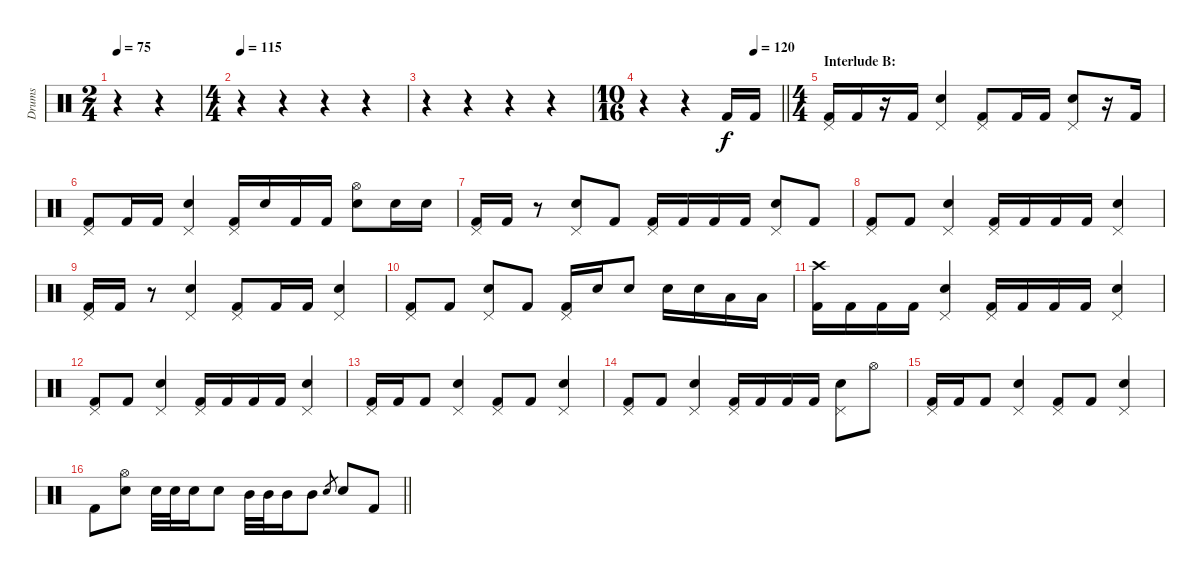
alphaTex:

\track ("Drums" "Drums") {instrument percussion}
\staff {score}
\articulation defaults
\ts (2 4)
\tempo 75
\clef neutral
\ks c
r.4{dy f} r.4 |
\ts (4 4)
\tempo 115
r.4 r.4 r.4 r.4 |
r.4 r.4 r.4 r.4 |
\ts (10 16)
\tempo (120 0.8)
\barLineRight lightlight
r.4 r.4 "Kick (hit) 2".16 "Kick (hit) 2".16 |
\ts (4 4)
\section ("" "Interlude B:")
("Pedal Hi-Hat (hit)" "Kick (hit) 2").16 "Kick (hit) 2".16 r.16 "Kick (hit) 2".16 ("Pedal Hi-Hat (hit)" "Electric Snare (hit)").4 ("Pedal Hi-Hat (hit)" "Kick (hit) 2").8 "Kick (hit) 2".16 "Kick (hit) 2".16 ("Pedal Hi-Hat (hit)" "Electric Snare (hit)").8 r.16 "Kick (hit) 2".16 |
("Pedal Hi-Hat (hit)" "Kick (hit) 2").8 "Kick (hit) 2".16 "Kick (hit) 2".16 ("Pedal Hi-Hat (hit)" "Electric Snare (hit)").4 ("Pedal Hi-Hat (hit)" "Kick (hit) 2").16 "Electric Snare (hit)".16 "Kick (hit) 2".16 "Kick (hit) 2".16 ("Hi-Hat (open)" "Electric Snare (hit)").8 "Electric Snare (hit)".16 "Electric Snare (hit)".16 |
("Pedal Hi-Hat (hit)" "Kick (hit) 2").16 "Kick (hit) 2".16 r.8 ("Pedal Hi-Hat (hit)" "Electric Snare (hit)").8 "Kick (hit) 2".8 ("Pedal Hi-Hat (hit)" "Kick (hit) 2").16 "Kick (hit) 2".16 "Kick (hit) 2".16 "Kick (hit) 2".16 ("Pedal Hi-Hat (hit)" "Electric Snare (hit)").8 "Kick (hit) 2".8 |
("Pedal Hi-Hat (hit)" "Kick (hit) 2").8 "Kick (hit) 2".8 ("Pedal Hi-Hat (hit)" "Electric Snare (hit)").4 ("Pedal Hi-Hat (hit)" "Kick (hit) 2").16 "Kick (hit) 2".16 "Kick (hit) 2".16 "Kick (hit) 2".16 ("Pedal Hi-Hat (hit)" "Electric Snare (hit)").4 |
("Pedal Hi-Hat (hit)" "Kick (hit) 2").16 "Kick (hit) 2".16 r.8 ("Pedal Hi-Hat (hit)" "Electric Snare (hit)").4 ("Pedal Hi-Hat (hit)" "Kick (hit) 2").8 "Kick (hit) 2".16 "Kick (hit) 2".16 ("Pedal Hi-Hat (hit)" "Electric Snare (hit)").4 |
("Pedal Hi-Hat (hit)" "Kick (hit) 2").8 "Kick (hit) 2".8 ("Pedal Hi-Hat (hit)" "Electric Snare (hit)").8 "Kick (hit) 2".8 ("Pedal Hi-Hat (hit)" "Kick (hit) 2").16 "Electric Snare (hit)".16 "Electric Snare (hit)".8 "Electric Snare (hit)".16 "Electric Snare (hit)".16 "Low Tom (hit)".16 "Low Tom (hit)".16 |
("Crash high (hit)" "Kick (hit) 2").16 "Kick (hit) 2".16 "Kick (hit) 2".16 "Kick (hit) 2".16 ("Pedal Hi-Hat (hit)" "Electric Snare (hit)").4 ("Pedal Hi-Hat (hit)" "Kick (hit) 2").16 "Kick (hit) 2".16 "Kick (hit) 2".16 "Kick (hit) 2".16 ("Pedal Hi-Hat (hit)" "Electric Snare (hit)").4 |
("Pedal Hi-Hat (hit)" "Kick (hit) 2").8 "Kick (hit) 2".8 ("Pedal Hi-Hat (hit)" "Electric Snare (hit)").4 ("Pedal Hi-Hat (hit)" "Kick (hit) 2").16 "Kick (hit) 2".16 "Kick (hit) 2".16 "Kick (hit) 2".16 ("Pedal Hi-Hat (hit)" "Electric Snare (hit)").4 |
("Pedal Hi-Hat (hit)" "Kick (hit) 2").16 "Kick (hit) 2".16 "Kick (hit) 2".8 ("Pedal Hi-Hat (hit)" "Electric Snare (hit)").4 ("Pedal Hi-Hat (hit)" "Kick (hit) 2").8 "Kick (hit) 2".8 ("Pedal Hi-Hat (hit)" "Electric Snare (hit)").4 |
("Pedal Hi-Hat (hit)" "Kick (hit) 2").8 "Kick (hit) 2".8 ("Pedal Hi-Hat (hit)" "Electric Snare (hit)").4 ("Pedal Hi-Hat (hit)" "Kick (hit) 2").16 "Kick (hit) 2".16 "Kick (hit) 2".16 "Kick (hit) 2".16 ("Pedal Hi-Hat (hit)" "Electric Snare (hit)").8 "Hi-Hat (open)".8 |
("Pedal Hi-Hat (hit)" "Kick (hit) 2").16 "Kick (hit) 2".16 "Kick (hit) 2".8 ("Pedal Hi-Hat (hit)" "Electric Snare (hit)").4 ("Pedal Hi-Hat (hit)" "Kick (hit) 2").8 "Kick (hit) 2".8 ("Pedal Hi-Hat (hit)" "Electric Snare (hit)").4 |
\barLineRight lightlight "Kick (hit) 2".8
("Hi-Hat (open)" "Electric Snare (hit)").8 "Electric Snare (hit)".32 "Electric Snare (hit)".32 "Electric Snare (hit)".16 "Electric Snare (hit)".8 "Mid Tom (hit)".32 "Mid Tom (hit)".32 "Mid Tom (hit)".16 "Mid Tom (hit)".8 "Electric Snare (hit)".8{gr} "Electric Snare (hit)".8 "Kick (hit) 2".8
